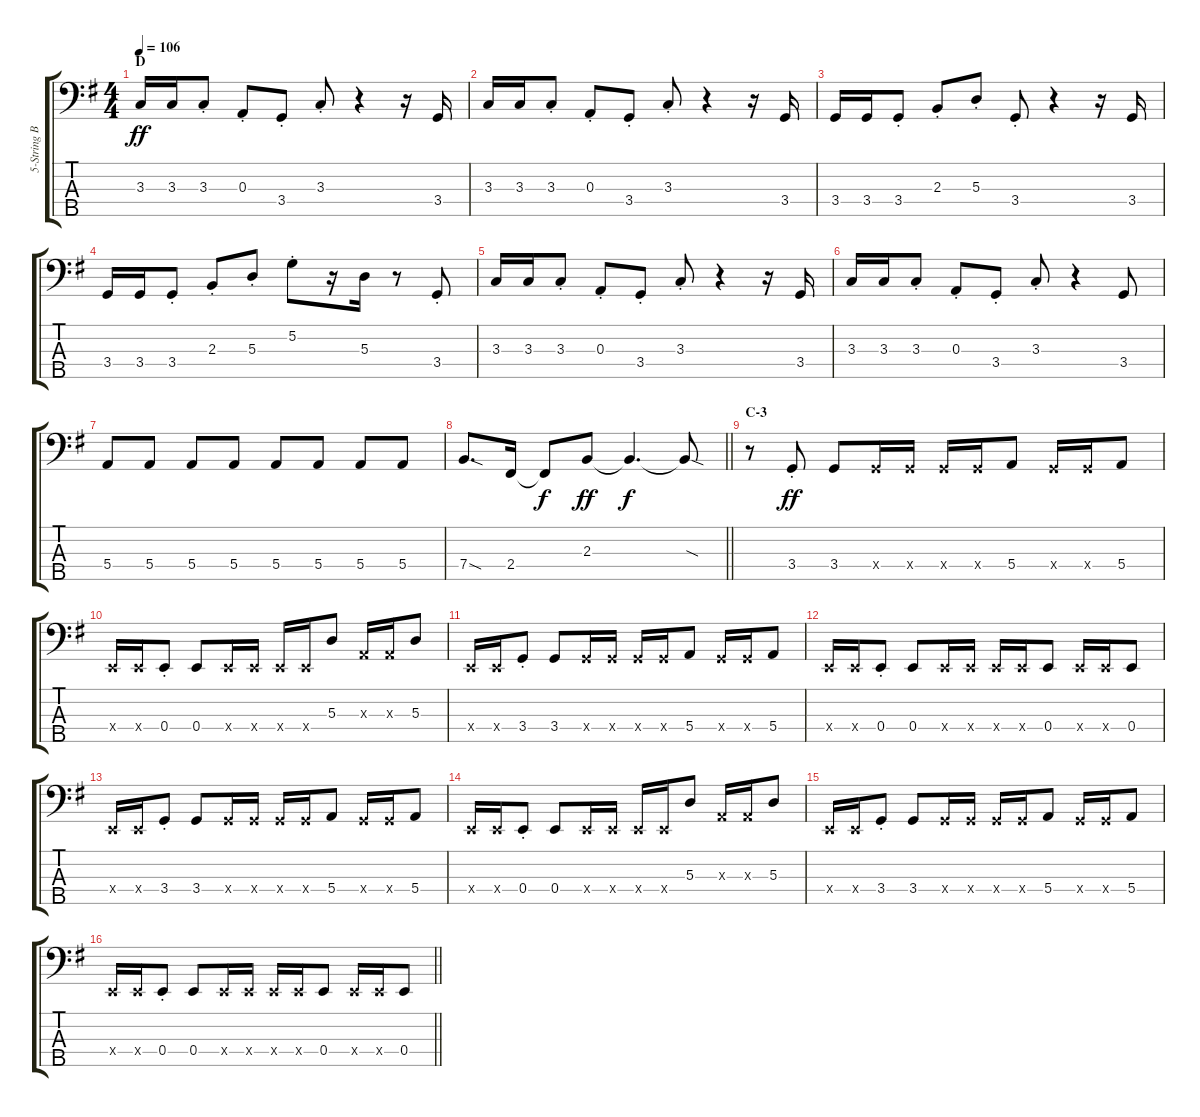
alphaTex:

\track ("5-String Bass" "5-String B") {instrument slapbass1}
\staff {score tabs}
\tuning (G2 D2 A1 E1 B0) {hide}
\ts (4 4)
\section ("" "D")
\tempo 106
\clef f4
\ks g
3.3.16{dy ff} 3.3.16 3.3{st}.8 0.3{st}.8 3.4{st}.8 3.3{st}.8 r.4 r.16 3.4.16 |
3.3.16 3.3.16 3.3{st}.8 0.3{st}.8 3.4{st}.8 3.3{st}.8 r.4 r.16 3.4.16 |
3.4.16 3.4.16 3.4{st}.8 2.3{st}.8 5.3{st}.8 3.4{st}.8 r.4 r.16 3.4.16 |
3.4.16 3.4.16 3.4{st}.8 2.3{st}.8 5.3{st}.8 5.2{st}.8 r.16 5.3.16 r.8 3.4{st}.8 |
3.3.16 3.3.16 3.3{st}.8 0.3{st}.8 3.4{st}.8 3.3{st}.8 r.4 r.16 3.4.16 |
3.3.16 3.3.16 3.3{st}.8 0.3{st}.8 3.4{st}.8 3.3{st}.8 r.4 3.4.8 |
5.4.8 5.4.8 5.4.8 5.4.8 5.4.8 5.4.8 5.4.8 5.4.8 |
\barLineRight lightlight
7.4{sod}.8{d} 2.4.16 2.4{t}.8{dy f} 2.3.8{dy ff} 2.3{t}.4{d dy f} 2.3{sod t}.8 |
\section ("" "C-3")
r.8 3.4{st}.8{dy ff} 3.4.8 3.4{x}.16 3.4{x}.16 3.4{x}.16 3.4{x}.16 5.4.8 3.4{x}.16 3.4{x}.16 5.4.8 |
0.4{x}.16 0.4{x}.16 0.4{st}.8 0.4.8 0.4{x}.16 0.4{x}.16 0.4{x}.16 0.4{x}.16 5.3.8 0.3{x}.16 0.3{x}.16 5.3.8 |
0.4{x}.16 0.4{x}.16 3.4{st}.8 3.4.8 3.4{x}.16 3.4{x}.16 3.4{x}.16 3.4{x}.16 5.4.8 3.4{x}.16 3.4{x}.16 5.4.8 |
0.4{x}.16 0.4{x}.16 0.4{st}.8 0.4.8 0.4{x}.16 0.4{x}.16 0.4{x}.16 0.4{x}.16 0.4.8 0.4{x}.16 0.4{x}.16 0.4.8 |
0.4{x}.16 0.4{x}.16 3.4{st}.8 3.4.8 3.4{x}.16 3.4{x}.16 3.4{x}.16 3.4{x}.16 5.4.8 3.4{x}.16 3.4{x}.16 5.4.8 |
0.4{x}.16 0.4{x}.16 0.4{st}.8 0.4.8 0.4{x}.16 0.4{x}.16 0.4{x}.16 0.4{x}.16 5.3.8 0.3{x}.16 0.3{x}.16 5.3.8 |
0.4{x}.16 0.4{x}.16 3.4{st}.8 3.4.8 3.4{x}.16 3.4{x}.16 3.4{x}.16 3.4{x}.16 5.4.8 3.4{x}.16 3.4{x}.16 5.4.8 |
\barLineRight lightlight
0.4{x}.16 0.4{x}.16 0.4{st}.8 0.4.8 0.4{x}.16 0.4{x}.16 0.4{x}.16 0.4{x}.16 0.4.8 0.4{x}.16 0.4{x}.16 0.4.8
